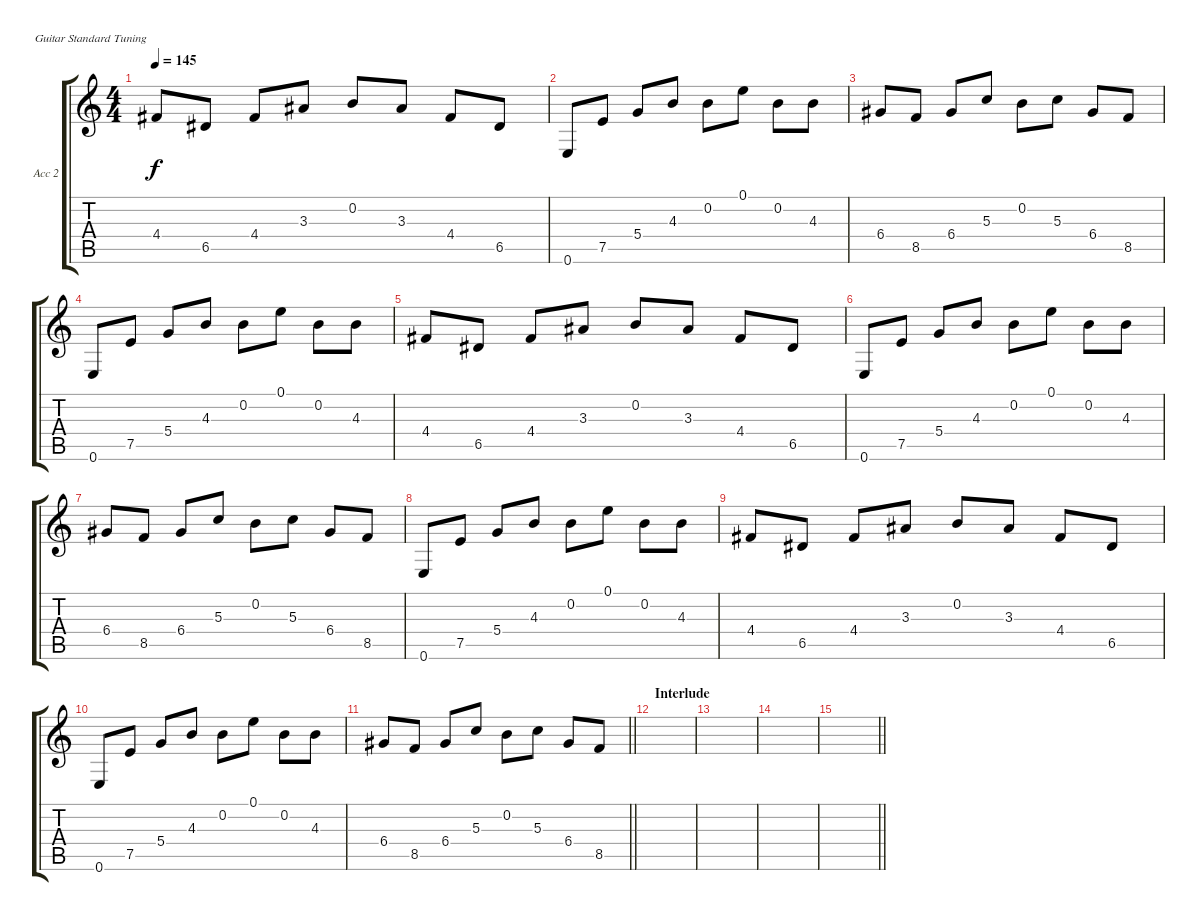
\defaultSystemsLayout 4
\bracketExtendMode groupsimilarinstruments
\firstSystemTrackNameOrientation horizontal
\otherSystemsTrackNameOrientation horizontal
\track ("Guitar Acoustic 2" "Acc 2") {instrument acousticguitarsteel}
\staff {score tabs}
\tuning (E4 B3 G3 D3 A2 E2)
\ts (4 4)
\tempo 145
\clef g2
\ks c
4.4.8{dy f} 6.5.8 4.4.8 3.3.8 0.2.8 3.3.8 4.4.8 6.5.8 |
0.6.8 7.5.8 5.4.8 4.3.8 0.2.8 0.1.8 0.2.8 4.3.8 |
6.4.8 8.5.8 6.4.8 5.3.8 0.2.8 5.3.8 6.4.8 8.5.8 |
\scale
0.373737 0.6.8 7.5.8 5.4.8 4.3.8 0.2.8 0.1.8 0.2.8 4.3.8 |
\scale
0.333333 4.4.8 6.5.8 4.4.8 3.3.8 0.2.8 3.3.8 4.4.8 6.5.8 |
\scale
0.333333 0.6.8 7.5.8 5.4.8 4.3.8 0.2.8 0.1.8 0.2.8 4.3.8 |
\scale
0.333333 6.4.8 8.5.8 6.4.8 5.3.8 0.2.8 5.3.8 6.4.8 8.5.8 |
\scale
0.333333 0.6.8 7.5.8 5.4.8 4.3.8 0.2.8 0.1.8 0.2.8 4.3.8 |
\scale
0.333333 4.4.8 6.5.8 4.4.8 3.3.8 0.2.8 3.3.8 4.4.8 6.5.8 |
\scale
0.333333 0.6.8 7.5.8 5.4.8 4.3.8 0.2.8 0.1.8 0.2.8 4.3.8 |
\scale
0.354167
\barLineRight lightlight
6.4.8 8.5.8 6.4.8 5.3.8 0.2.8 5.3.8 6.4.8 8.5.8 |
\section ("" "Interlude")
\scale
0.322917 |
\scale
0.322917 |
\scale
0.333333 |
\scale
0.333333
\barLineRight lightlight
|
\scale
0.333333
